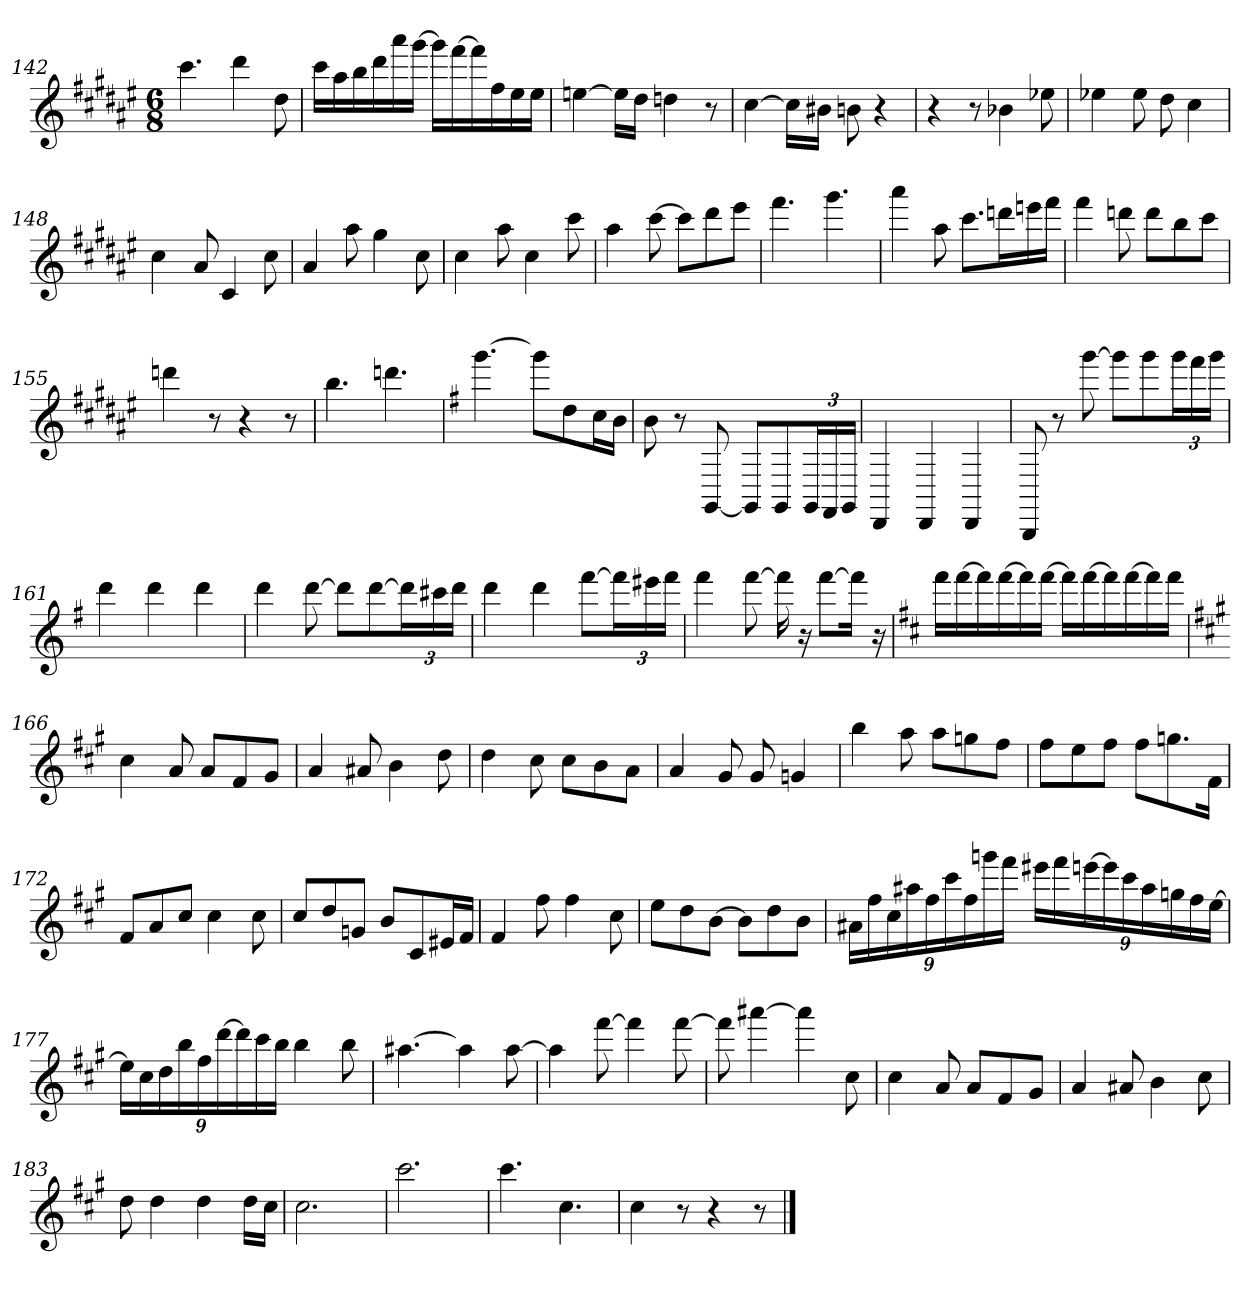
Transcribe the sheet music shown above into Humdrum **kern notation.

**kern
*part1
*staff1
*clefG2
*k[f#c#g#d#a#e#]
*M6/8
=142
4.ccc#
4ddd#
8dd#
=143
16ccc#\LL
16aa#\
16bb\
16ddd#\
16aaa#\
[16ggg#\JJ
16ggg#\LL]
[16fff#\
16fff#\]
16ff#\
16ee#\
16ee#\JJ
=144
[4een
16ee\LL]
16dd#\JJ
4ddn
8r
=145
[4cc#
16cc#\LL]
16b#X\JJ
8bn
4r
=146
4r
8r
4b-X
8ee-X
=147
4ee-X
8ee-
8dd#
4cc#
=148
4cc#
8a#
4c#
8cc#
=149
4a#
8aa#
4gg#
8cc#
=150
4cc#
8aa#
4cc#
8ccc#
=151
4aa#
[8ccc#
8ccc#\L]
8ddd#\
8eee#\J
=152
4.fff#
4.ggg#
=153
4aaa#
8aa#
8.ccc#\L
16dddn\L
16eeen\
16fff#\JJ
=154
4fff#
8dddn
8ddd\L
8bb\
8ccc#\J
=155
4dddn
8r
4r
8r
=156
4.bb
4.dddn
=157
*k[f#]
[4.ggg
8ggg\L]
8dd\
16cc\L
16b\JJ
=158
8b
8r
[8GG
8GG/L]
8GG/
24GG/L
24FF#/
24GG/JJ
=159
4DD
4DD
4DD
=160
8BBB
8r
[8ggg
8ggg\L]
8ggg\
24ggg\L
24fff#\
24ggg\JJ
=161
4ddd
4ddd
4ddd
=162
4ddd
[8ddd
8ddd\L]
[8ddd\
24ddd\L]
24ccc#X\
24ddd\JJ
=163
4ddd
4ddd
[8fff#\L
24fff#\L]
24eee#X\
24fff#\JJ
=164
4fff#
[8fff#
16fff#]
16r
[8fff#\L
16fff#\Jk]
16r
=165
*k[f#c#]
16fff#\LL
[16fff#\
16fff#\]
[16fff#\
16fff#\]
[16fff#\JJ
16fff#\LL]
[16fff#\
16fff#\]
[16fff#\
16fff#\]
16fff#\JJ
=166
*k[f#c#g#]
4cc#
8a
8a/L
8f#/
8g#/J
=167
4a
8a#X
4b
8dd
=168
4dd
8cc#
8cc#\L
8b\
8a\J
=169
4a
8g#
8g#
4gn
=170
4bb
8aa
8aa\L
8ggn\
8ff#\J
=171
8ff#\L
8ee\
8ff#\J
8ff#\L
8.ggn\
16f#\Jk
=172
8f#/L
8a/
8cc#/J
4cc#
8cc#
=173
8cc#/L
8dd/
8gn/J
8b/L
8c#/
16e#X/L
16f#/JJ
=174
4f#
8ff#
4ff#
8cc#
=175
8ee\L
8dd\
[8b\J
8b\L]
8dd\
8b\J
=176
24a#X\LL
24ff#\
24cc#\
24aa#X\
24ff#\
24ccc#\
24ff#\
24gggn\
24fff#\JJ
24eee#X\LL
24fff#\
[24eeen\
24eee\]
24ccc#\
24aa#\
24ggn\
24ff#\
[24ee\JJ
=177
24ee\LL]
24cc#\
24dd\
24bb\
24ff#\
[24ddd\
24ddd\]
24ccc#\
24bb\JJ
4bb
8bb
=178
[4.aa#X
4aa#]
[8aa#
=179
4aa#]
[8fff#
4fff#]
[8fff#
=180
8fff#]
[4aaa#X
4aaa#]
8cc#
=181
4cc#
8a
8a/L
8f#/
8g#/J
=182
4a
8a#X
4b
8cc#
=183
8dd
4dd
4dd
16dd\LL
16cc#\JJ
=184
2.cc#
=185
2.ccc#
=186
4.ccc#
4.cc#
=187
4cc#
8r
4r
8r
==
*-
